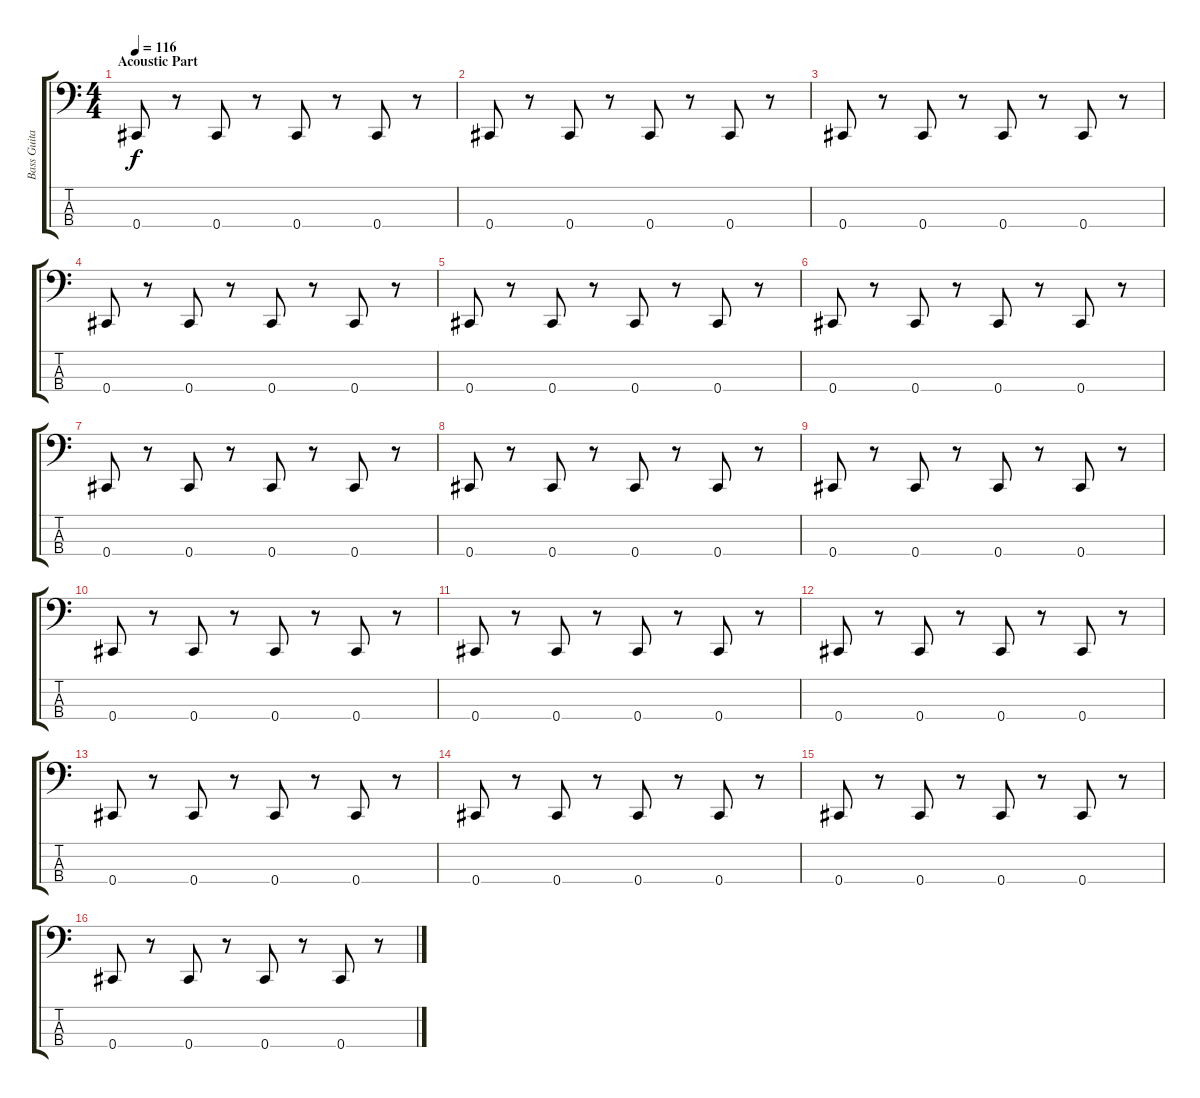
\track ("Bass Guitar" "Bass Guita") {instrument fretlessbass}
\staff {score tabs}
\tuning (E2 B1 Gb1 Db1) {hide}
\ts (4 4)
\section ("" "Acoustic Part")
\tempo 116
\clef f4
\ks c
0.4.8{dy f} r.8 0.4.8 r.8 0.4.8 r.8 0.4.8 r.8 |
0.4.8 r.8 0.4.8 r.8 0.4.8 r.8 0.4.8 r.8 |
0.4.8 r.8 0.4.8 r.8 0.4.8 r.8 0.4.8 r.8 |
0.4.8 r.8 0.4.8 r.8 0.4.8 r.8 0.4.8 r.8 |
0.4.8 r.8 0.4.8 r.8 0.4.8 r.8 0.4.8 r.8 |
0.4.8 r.8 0.4.8 r.8 0.4.8 r.8 0.4.8 r.8 |
0.4.8 r.8 0.4.8 r.8 0.4.8 r.8 0.4.8 r.8 |
0.4.8 r.8 0.4.8 r.8 0.4.8 r.8 0.4.8 r.8 |
0.4.8 r.8 0.4.8 r.8 0.4.8 r.8 0.4.8 r.8 |
0.4.8 r.8 0.4.8 r.8 0.4.8 r.8 0.4.8 r.8 |
0.4.8 r.8 0.4.8 r.8 0.4.8 r.8 0.4.8 r.8 |
0.4.8 r.8 0.4.8 r.8 0.4.8 r.8 0.4.8 r.8 |
0.4.8 r.8 0.4.8 r.8 0.4.8 r.8 0.4.8 r.8 |
0.4.8 r.8 0.4.8 r.8 0.4.8 r.8 0.4.8 r.8 |
0.4.8 r.8 0.4.8 r.8 0.4.8 r.8 0.4.8 r.8 |
0.4.8 r.8 0.4.8 r.8 0.4.8 r.8 0.4.8 r.8
